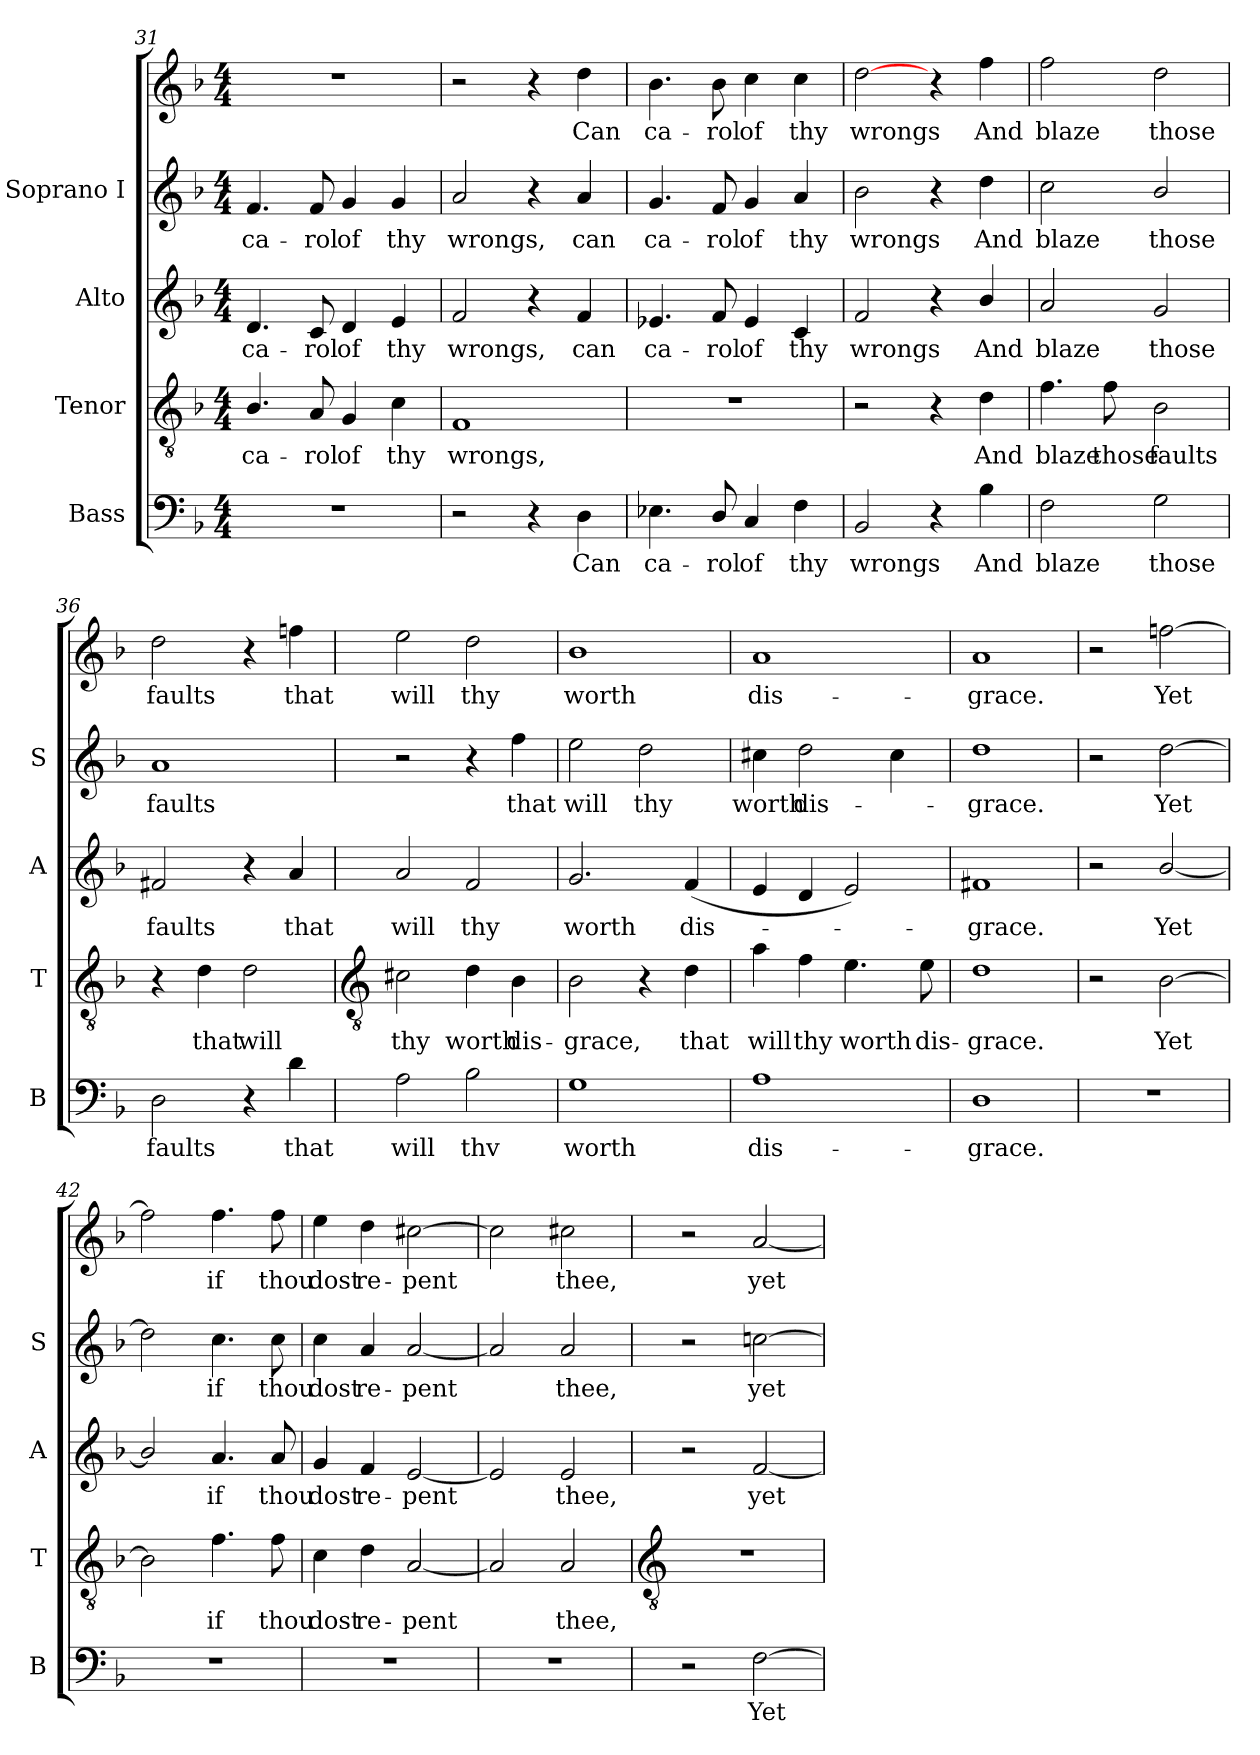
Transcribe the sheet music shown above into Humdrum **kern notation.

**kern	**text	**kern	**text	**kern	**text	**kern	**text	**kern	**text
*part4	*part4	*part3	*part3	*part2	*part2	*part1	*part1	*part1	*part1
*staff5	*staff5	*staff4	*staff4	*staff3	*staff3	*staff2	*staff2	*staff1	*staff1
*I"Bass	*	*I"Tenor	*	*I"Alto	*	*I"Soprano I	*	*	*
*I'B	*	*I'T	*	*I'A	*	*I'S	*	*	*
!!LO:LB:g=z
*clefF4	*	*clefGv2	*	*clefG2	*	*clefG2	*	*clefG2	*
*k[b-]	*	*k[b-]	*	*k[b-]	*	*k[b-]	*	*k[b-]	*
*F:	*	*F:	*	*F:	*	*F:	*	*F:	*
*M4/4	*	*M4/4	*	*M4/4	*	*M4/4	*	*M4/4	*
=31	=31	=31	=31	=31	=31	=31	=31	=31	=31
!	!	!	!LO:LY:b	!	!LO:LY:b	!	!LO:LY:b	!	!
1r	.	4.B-/	ca-	4.d	ca-	4.f	ca-	1r	.
!	!	!	!LO:LY:b	!	!LO:LY:b	!	!LO:LY:b	!	!
.	.	8A	-rol	8c	-rol	8f	-rol	.	.
!	!	!	!LO:LY:b	!	!LO:LY:b	!	!LO:LY:b	!	!
.	.	4G	of	4d	of	4g	of	.	.
!	!	!	!LO:LY:b	!	!LO:LY:b	!	!LO:LY:b	!	!
.	.	4c	thy	4e	thy	4g	thy	.	.
=32	=32	=32	=32	=32	=32	=32	=32	=32	=32
!	!	!	!LO:LY:b	!	!LO:LY:b	!	!LO:LY:b	!	!
2r	.	1F	wrongs,	2f	wrongs,	2a	wrongs,	2r	.
4r	.	.	.	4r	.	4r	.	4r	.
!	!LO:LY:b	!	!	!	!LO:LY:b	!	!LO:LY:b	!	!LO:LY:b
4D	Can	.	.	4f	can	4a	can	4dd	Can
=33	=33	=33	=33	=33	=33	=33	=33	=33	=33
!	!LO:LY:b	!	!	!	!LO:LY:b	!	!LO:LY:b	!	!LO:LY:b
4.E-X	ca-	1r	.	4.e-X	ca-	4.g	ca-	4.b-	ca-
!	!LO:LY:b	!	!	!	!LO:LY:b	!	!LO:LY:b	!	!LO:LY:b
8D/	-rol	.	.	8f	-rol	8f	-rol	8b-	-rol
!	!LO:LY:b	!	!	!	!LO:LY:b	!	!LO:LY:b	!	!LO:LY:b
4C	of	.	.	4e-	of	4g	of	4cc	of
!	!LO:LY:b	!	!	!	!LO:LY:b	!	!LO:LY:b	!	!LO:LY:b
4F	thy	.	.	4c	thy	4a	thy	4cc	thy
=34	=34	=34	=34	=34	=34	=34	=34	=34	=34
!	!LO:LY:b	!	!	!	!LO:LY:b	!	!LO:LY:b	!	!LO:LY:b
2BB-	wrongs	2r	.	2f	wrongs	2b-	wrongs	[2dd	wrongs
4r	.	4r	.	4r	.	4r	.	4r	.
!	!LO:LY:b	!	!LO:LY:b	!	!LO:LY:b	!	!LO:LY:b	!	!LO:LY:b
4B-	And	4d	And	4b-/	And	4dd	And	4ff	And
=35	=35	=35	=35	=35	=35	=35	=35	=35	=35
!	!LO:LY:b	!	!LO:LY:b	!	!LO:LY:b	!	!LO:LY:b	!	!LO:LY:b
2F	blaze	4.f	blaze	2a	blaze	2cc	blaze	2ff	blaze
!	!	!	!LO:LY:b	!	!	!	!	!	!
.	.	8f	those	.	.	.	.	.	.
!	!LO:LY:b	!	!LO:LY:b	!	!LO:LY:b	!	!LO:LY:b	!	!LO:LY:b
2G	those	2B-	faults	2g	those	2b-/	those	2dd	those
=36	=36	=36	=36	=36	=36	=36	=36	=36	=36
!	!LO:LY:b	!	!	!	!LO:LY:b	!	!LO:LY:b	!	!LO:LY:b
2D	faults	4r	.	2f#X	faults	1a	faults	2dd	faults
!	!	!	!LO:LY:b	!	!	!	!	!	!
.	.	4d	that	.	.	.	.	.	.
!	!	!	!LO:LY:b	!	!	!	!	!	!
4r	.	2d	will	4r	.	.	.	4r	.
!	!LO:LY:b	!	!	!	!LO:LY:b	!	!	!	!LO:LY:b
4d	that	.	.	4a	that	.	.	4ffn	that
!!LO:LB:g=z
=37	=37	=37	=37	=37	=37	=37	=37	=37	=37
*	*	*clefGv2	*	*	*	*	*	*	*
!	!LO:LY:b	!	!LO:LY:b	!	!LO:LY:b	!	!	!	!LO:LY:b
2A	will	2c#X	thy	2a	will	2r	.	2ee	will
!	!LO:LY:b	!	!LO:LY:b	!	!LO:LY:b	!	!	!	!LO:LY:b
2B-	thv	4d	worth	2f	thy	4r	.	2dd	thy
!	!	!	!LO:LY:b	!	!	!	!LO:LY:b	!	!
.	.	4B-\	dis-	.	.	4ff	that	.	.
=38	=38	=38	=38	=38	=38	=38	=38	=38	=38
!	!LO:LY:b	!	!LO:LY:b	!	!LO:LY:b	!	!LO:LY:b	!	!LO:LY:b
1G	worth	2B-	-grace,	2.g	worth	2ee	will	1b-	worth
!	!	!	!	!	!	!	!LO:LY:b	!	!
.	.	4r	.	.	.	2dd	thy	.	.
!	!	!	!LO:LY:b	!	!LO:LY:b	!	!	!	!
.	.	4d	that	(<4f	dis-	.	.	.	.
=39	=39	=39	=39	=39	=39	=39	=39	=39	=39
!	!LO:LY:b	!	!LO:LY:b	!	!	!	!LO:LY:b	!	!LO:LY:b
1A	dis-	4a	will	4e	.	4cc#X	-worth	1a	dis-
!	!	!	!LO:LY:b	!	!	!	!LO:LY:b	!	!
.	.	4f	thy	4d	.	2dd	dis-	.	.
!	!	!	!LO:LY:b	!	!	!	!	!	!
.	.	4.e	worth	2e)	.	.	.	.	.
.	.	.	.	.	.	4cc#	.	.	.
!	!	!	!LO:LY:b	!	!	!	!	!	!
.	.	8e	dis-	.	.	.	.	.	.
=40	=40	=40	=40	=40	=40	=40	=40	=40	=40
!	!LO:LY:b	!	!LO:LY:b	!	!LO:LY:b	!	!LO:LY:b	!	!LO:LY:b
1D	-grace.	1d	-grace.	1f#X	grace.	1dd	grace.	1a	grace.
=41	=41	=41	=41	=41	=41	=41	=41	=41	=41
1r	.	2r	.	2r	.	2r	.	2r	.
!	!	!	!LO:LY:b	!	!LO:LY:b	!	!LO:LY:b	!	!LO:LY:b
.	.	[2B-	Yet	[2b-/	Yet	[2dd	Yet	[2ffn	Yet
=42	=42	=42	=42	=42	=42	=42	=42	=42	=42
1r	.	2B-]	.	2b-/]	.	2dd]	.	2ff]	.
!	!	!	!LO:LY:b	!	!LO:LY:b	!	!LO:LY:b	!	!LO:LY:b
.	.	4.f	if	4.a	if	4.cc	if	4.ff	if
!	!	!	!LO:LY:b	!	!LO:LY:b	!	!LO:LY:b	!	!LO:LY:b
.	.	8f	thou	8a	thou	8cc	thou	8ff	thou
=43	=43	=43	=43	=43	=43	=43	=43	=43	=43
!	!	!	!LO:LY:b	!	!LO:LY:b	!	!LO:LY:b	!	!LO:LY:b
1r	.	4c	dost	4g	dost	4cc	dost	4ee	dost
!	!	!	!LO:LY:b	!	!LO:LY:b	!	!LO:LY:b	!	!LO:LY:b
.	.	4d	re-	4f	re-	4a	re-	4dd	re-
!	!	!	!LO:LY:b	!	!LO:LY:b	!	!LO:LY:b	!	!LO:LY:b
.	.	[2A	-pent	[2e	-pent	[2a	-pent	[2cc#X	-pent
=44	=44	=44	=44	=44	=44	=44	=44	=44	=44
1r	.	2A]	.	2e]	.	2a]	.	2cc#]	.
!	!	!	!LO:LY:b	!	!LO:LY:b	!	!LO:LY:b	!	!LO:LY:b
.	.	2A	thee,	2e	thee,	2a	thee,	2cc#	thee,
!!LO:LB:g=z
=45	=45	=45	=45	=45	=45	=45	=45	=45	=45
*	*	*clefGv2	*	*	*	*	*	*	*
2r	.	1r	.	2r	.	2r	.	2r	.
!	!LO:LY:b	!	!	!	!LO:LY:b	!	!LO:LY:b	!	!LO:LY:b
[2F	Yet	.	.	[2f	yet	[2ccn	yet	[2a	yet
=	=	=	=	=	=	=	=	=	=
*-	*-	*-	*-	*-	*-	*-	*-	*-	*-
